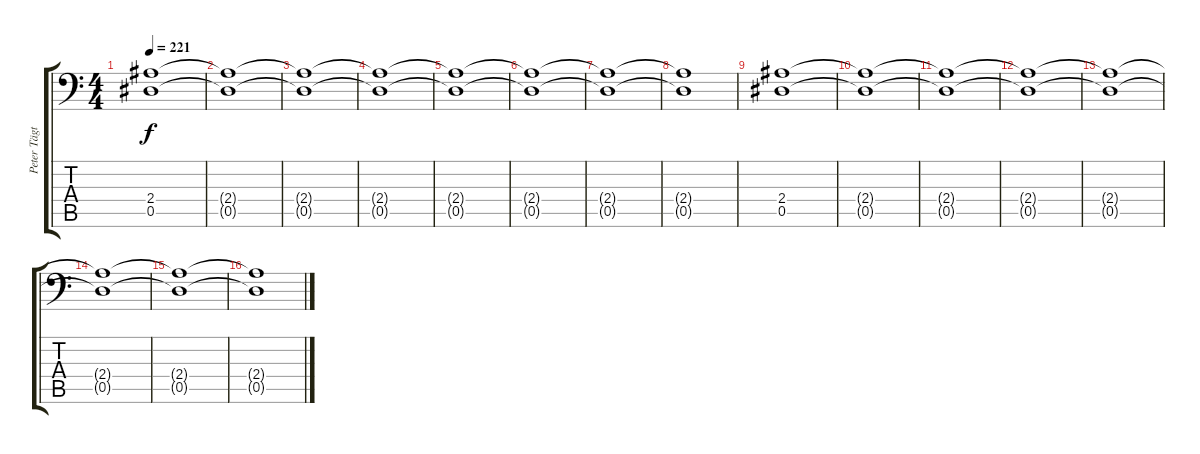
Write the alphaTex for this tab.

\track ("Peter Tägtgren " "Peter Tägt") {instrument distortionguitar}
\staff {score tabs}
\tuning (Bb3 F3 Db3 Ab2 Eb2 Bb1) {hide}
\ts (4 4)
\tempo 221
\clef f4
\ks c
(2.4 0.5).1{dy f volume 6} |
(2.4{t} 0.5{t}).1 |
(2.4{t} 0.5{t}).1 |
(2.4{t} 0.5{t}).1 |
(2.4{t} 0.5{t}).1{volume 3} |
(2.4{t} 0.5{t}).1 |
(2.4{t} 0.5{t}).1 |
(2.4{t} 0.5{t}).1 |
(2.4 0.5).1{volume 0} |
(2.4{t} 0.5{t}).1 |
(2.4{t} 0.5{t}).1 |
(2.4{t} 0.5{t}).1 |
(2.4{t} 0.5{t}).1 |
(2.4{t} 0.5{t}).1 |
(2.4{t} 0.5{t}).1 |
(2.4{t} 0.5{t}).1
